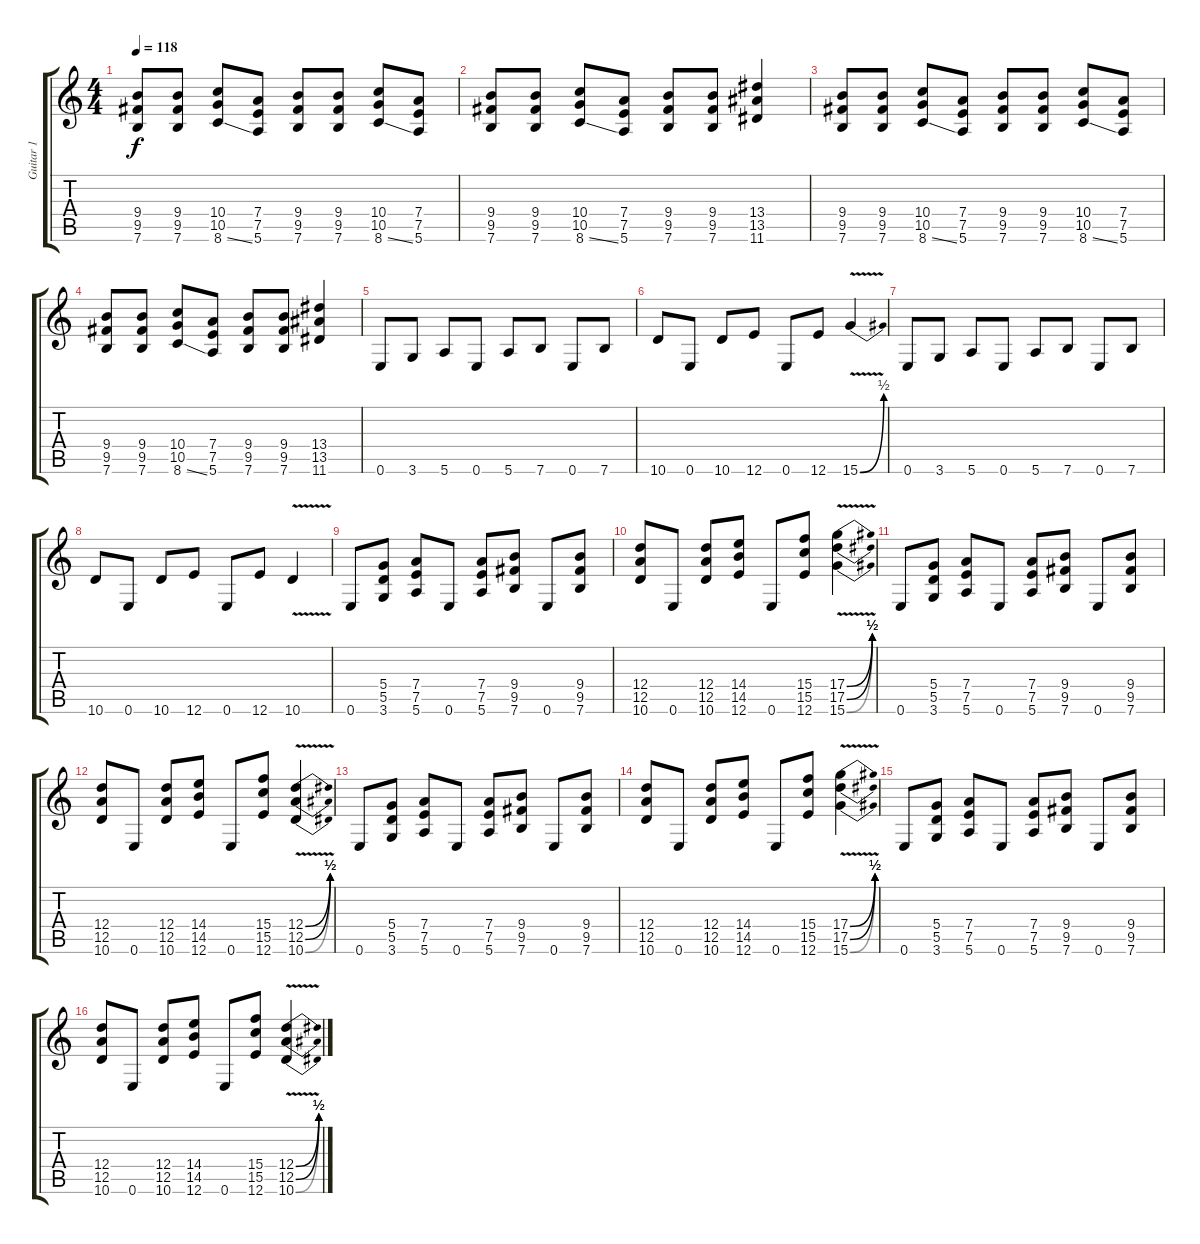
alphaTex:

\track ("Guitar 1" "Guitar 1") {instrument overdrivenguitar}
\staff {score tabs}
\tuning (E4 B3 G3 D3 A2 E2) {hide}
\ts (4 4)
\tempo 118
\clef g2
\ks c
(9.4 9.5 7.6).8{dy f} (9.4 9.5 7.6).8 (10.4 10.5 8.6{ss}).8 (7.4 7.5 5.6).8 (9.4 9.5 7.6).8 (9.4 9.5 7.6).8 (10.4 10.5 8.6{ss}).8 (7.4 7.5 5.6).8 |
(9.4 9.5 7.6).8 (9.4 9.5 7.6).8 (10.4 10.5 8.6{ss}).8 (7.4 7.5 5.6).8 (9.4 9.5 7.6).8 (9.4 9.5 7.6).8 (13.4 13.5 11.6).4 |
(9.4 9.5 7.6).8 (9.4 9.5 7.6).8 (10.4 10.5 8.6{ss}).8 (7.4 7.5 5.6).8 (9.4 9.5 7.6).8 (9.4 9.5 7.6).8 (10.4 10.5 8.6{ss}).8 (7.4 7.5 5.6).8 |
(9.4 9.5 7.6).8 (9.4 9.5 7.6).8 (10.4 10.5 8.6{ss}).8 (7.4 7.5 5.6).8 (9.4 9.5 7.6).8 (9.4 9.5 7.6).8 (13.4 13.5 11.6).4 |
0.6.8 3.6.8 5.6.8 0.6.8 5.6.8 7.6.8 0.6.8 7.6.8 |
10.6.8 0.6.8 10.6.8 12.6.8 0.6.8 12.6.8 15.6{be (bend 0 0 60 2) v}.4 |
0.6.8 3.6.8 5.6.8 0.6.8 5.6.8 7.6.8 0.6.8 7.6.8 |
10.6.8 0.6.8 10.6.8 12.6.8 0.6.8 12.6.8 10.6{v}.4 |
0.6.8 (5.4 5.5 3.6).8 (7.4 7.5 5.6).8 0.6.8 (7.4 7.5 5.6).8 (9.4 9.5 7.6).8 0.6.8 (9.4 9.5 7.6).8 |
(12.4 12.5 10.6).8 0.6.8 (12.4 12.5 10.6).8 (14.4 14.5 12.6).8 0.6.8 (15.4 15.5 12.6).8 (17.4{be (bend 0 0 60 2)} 17.5{be (bend 0 0 60 2)} 15.6{be (bend 0 0 60 2) v}).4 |
0.6.8 (5.4 5.5 3.6).8 (7.4 7.5 5.6).8 0.6.8 (7.4 7.5 5.6).8 (9.4 9.5 7.6).8 0.6.8 (9.4 9.5 7.6).8 |
(12.4 12.5 10.6).8 0.6.8 (12.4 12.5 10.6).8 (14.4 14.5 12.6).8 0.6.8 (15.4 15.5 12.6).8 (12.4{be (bend 0 0 60 2)} 12.5{be (bend 0 0 60 2)} 10.6{be (bend 0 0 60 2) v}).4 |
0.6.8 (5.4 5.5 3.6).8 (7.4 7.5 5.6).8 0.6.8 (7.4 7.5 5.6).8 (9.4 9.5 7.6).8 0.6.8 (9.4 9.5 7.6).8 |
(12.4 12.5 10.6).8 0.6.8 (12.4 12.5 10.6).8 (14.4 14.5 12.6).8 0.6.8 (15.4 15.5 12.6).8 (17.4{be (bend 0 0 60 2)} 17.5{be (bend 0 0 60 2)} 15.6{be (bend 0 0 60 2) v}).4 |
0.6.8 (5.4 5.5 3.6).8 (7.4 7.5 5.6).8 0.6.8 (7.4 7.5 5.6).8 (9.4 9.5 7.6).8 0.6.8 (9.4 9.5 7.6).8 |
(12.4 12.5 10.6).8 0.6.8 (12.4 12.5 10.6).8 (14.4 14.5 12.6).8 0.6.8 (15.4 15.5 12.6).8 (12.4{be (bend 0 0 60 2)} 12.5{be (bend 0 0 60 2)} 10.6{be (bend 0 0 60 2) v}).4
